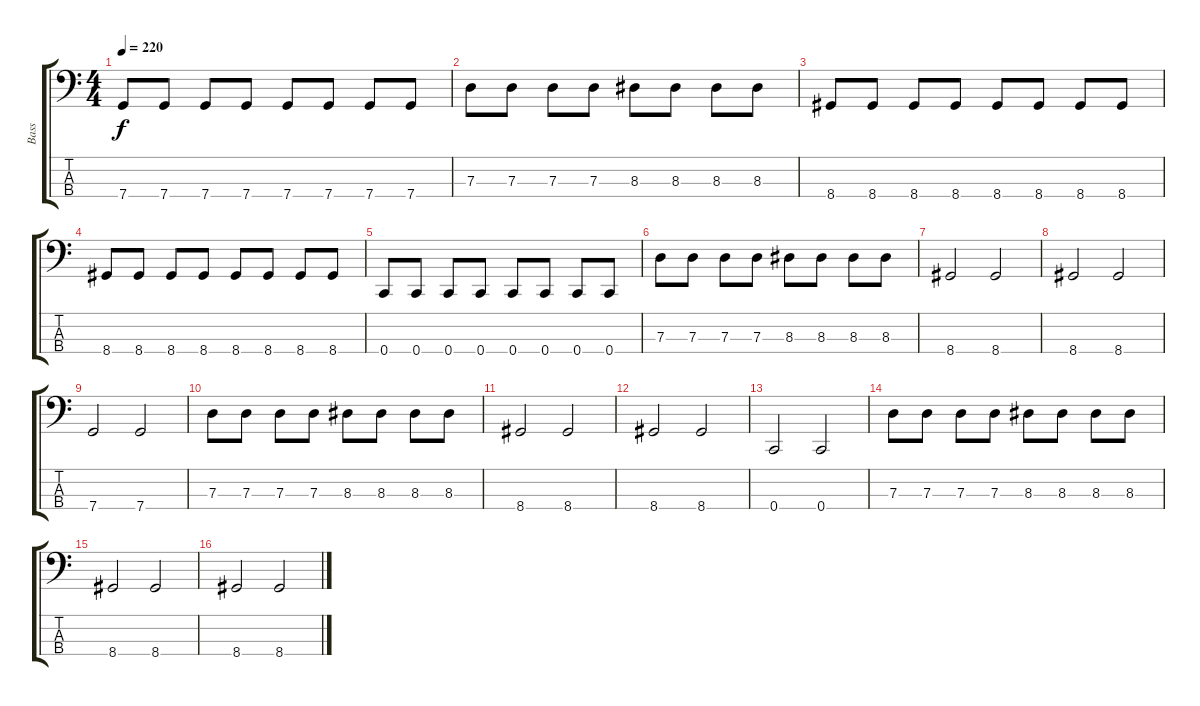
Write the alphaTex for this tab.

\track ("Bass" "Bass") {instrument electricbasspick}
\staff {score tabs}
\tuning (F2 C2 G1 C1) {hide}
\ts (4 4)
\tempo 220
\clef f4
\ks c
7.4.8{dy f} 7.4.8 7.4.8 7.4.8 7.4.8 7.4.8 7.4.8 7.4.8 |
7.3.8 7.3.8 7.3.8 7.3.8 8.3.8 8.3.8 8.3.8 8.3.8 |
8.4.8 8.4.8 8.4.8 8.4.8 8.4.8 8.4.8 8.4.8 8.4.8 |
8.4.8 8.4.8 8.4.8 8.4.8 8.4.8 8.4.8 8.4.8 8.4.8 |
0.4.8 0.4.8 0.4.8 0.4.8 0.4.8 0.4.8 0.4.8 0.4.8 |
7.3.8 7.3.8 7.3.8 7.3.8 8.3.8 8.3.8 8.3.8 8.3.8 |
8.4.2 8.4.2 |
8.4.2 8.4.2 |
7.4.2 7.4.2 |
7.3.8 7.3.8 7.3.8 7.3.8 8.3.8 8.3.8 8.3.8 8.3.8 |
8.4.2 8.4.2 |
8.4.2 8.4.2 |
0.4.2 0.4.2 |
7.3.8 7.3.8 7.3.8 7.3.8 8.3.8 8.3.8 8.3.8 8.3.8 |
8.4.2 8.4.2 |
8.4.2 8.4.2
